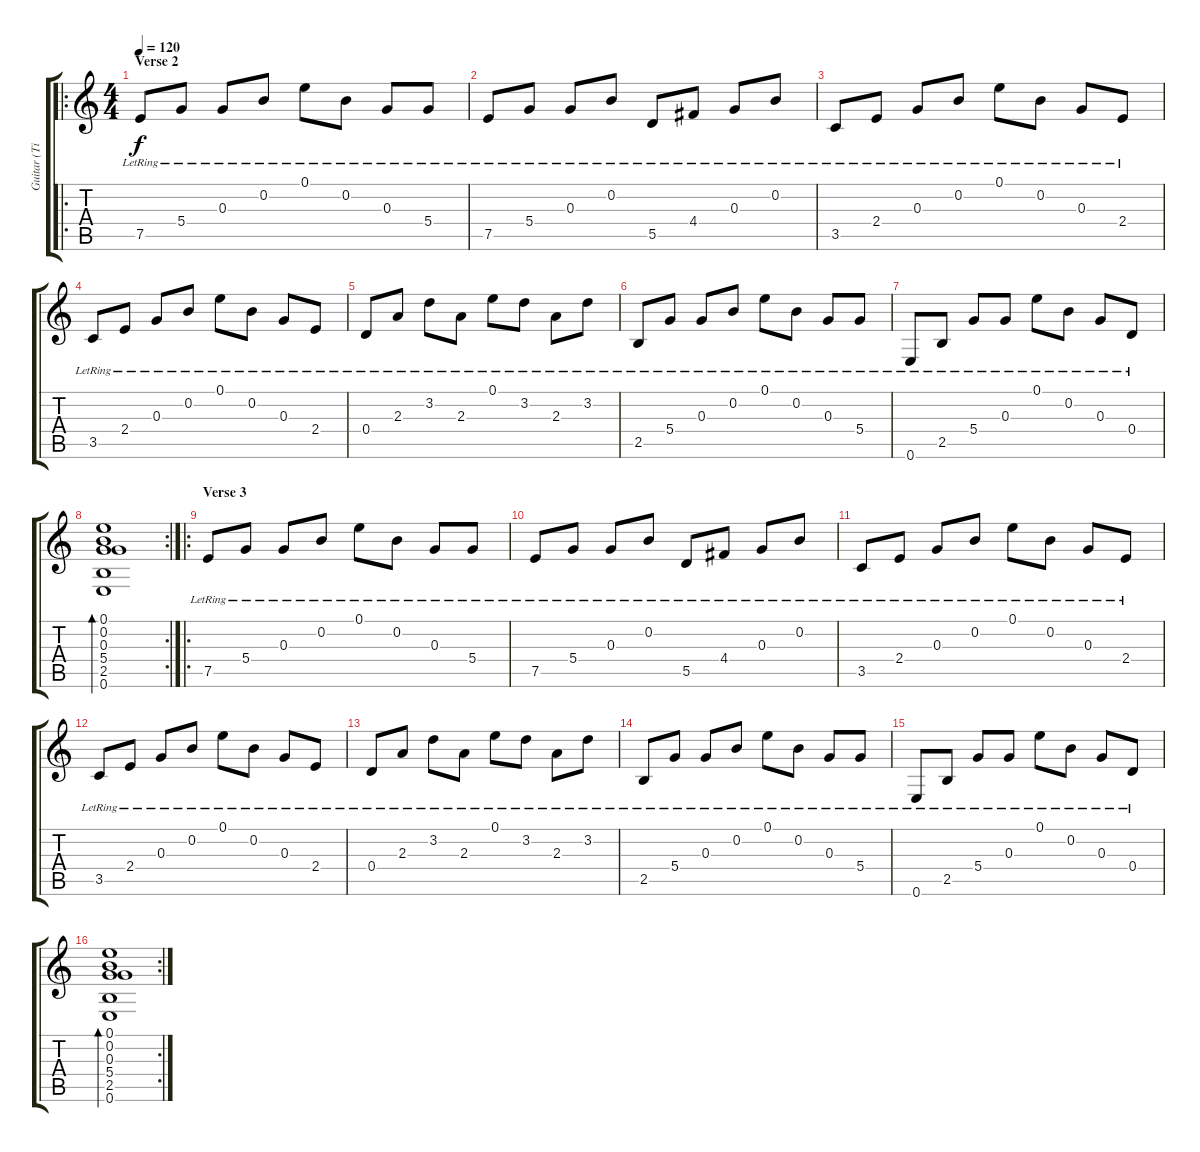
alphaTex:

\track ("Guitar (Tim)" "Guitar (Ti") {instrument electricguitarclean}
\staff {score tabs}
\tuning (E4 B3 G3 D3 A2 E2) {hide}
\ro
\ts (4 4)
\section ("" "Verse 2")
\tempo 120
\clef g2
\ks c
7.5{lr}.8{dy f} 5.4{lr}.8 0.3{lr}.8 0.2{lr}.8 0.1{lr}.8 0.2{lr}.8 0.3{lr}.8 5.4{lr}.8 |
7.5{lr}.8 5.4{lr}.8 0.3{lr}.8 0.2{lr}.8 5.5{lr}.8 4.4{lr}.8 0.3{lr}.8 0.2{lr}.8 |
3.5{lr}.8 2.4{lr}.8 0.3{lr}.8 0.2{lr}.8 0.1{lr}.8 0.2{lr}.8 0.3{lr}.8 2.4{lr}.8 |
3.5{lr}.8 2.4{lr}.8 0.3{lr}.8 0.2{lr}.8 0.1{lr}.8 0.2{lr}.8 0.3{lr}.8 2.4{lr}.8 |
0.4{lr}.8 2.3{lr}.8 3.2{lr}.8 2.3{lr}.8 0.1{lr}.8 3.2{lr}.8 2.3{lr}.8 3.2{lr}.8 |
2.5{lr}.8 5.4{lr}.8 0.3{lr}.8 0.2{lr}.8 0.1{lr}.8 0.2{lr}.8 0.3{lr}.8 5.4{lr}.8 |
0.6{lr}.8 2.5{lr}.8 5.4{lr}.8 0.3{lr}.8 0.1{lr}.8 0.2{lr}.8 0.3{lr}.8 0.4{lr}.8 |
\rc 2
(0.1 0.2 0.3 5.4 2.5 0.6).1{bd 240} |
\ro
\section ("" "Verse 3")
7.5{lr}.8 5.4{lr}.8 0.3{lr}.8 0.2{lr}.8 0.1{lr}.8 0.2{lr}.8 0.3{lr}.8 5.4{lr}.8 |
7.5{lr}.8 5.4{lr}.8 0.3{lr}.8 0.2{lr}.8 5.5{lr}.8 4.4{lr}.8 0.3{lr}.8 0.2{lr}.8 |
3.5{lr}.8 2.4{lr}.8 0.3{lr}.8 0.2{lr}.8 0.1{lr}.8 0.2{lr}.8 0.3{lr}.8 2.4{lr}.8 |
3.5{lr}.8 2.4{lr}.8 0.3{lr}.8 0.2{lr}.8 0.1{lr}.8 0.2{lr}.8 0.3{lr}.8 2.4{lr}.8 |
0.4{lr}.8 2.3{lr}.8 3.2{lr}.8 2.3{lr}.8 0.1{lr}.8 3.2{lr}.8 2.3{lr}.8 3.2{lr}.8 |
2.5{lr}.8 5.4{lr}.8 0.3{lr}.8 0.2{lr}.8 0.1{lr}.8 0.2{lr}.8 0.3{lr}.8 5.4{lr}.8 |
0.6{lr}.8 2.5{lr}.8 5.4{lr}.8 0.3{lr}.8 0.1{lr}.8 0.2{lr}.8 0.3{lr}.8 0.4{lr}.8 |
\rc 2
(0.1 0.2 0.3 5.4 2.5 0.6).1{bd 240}
